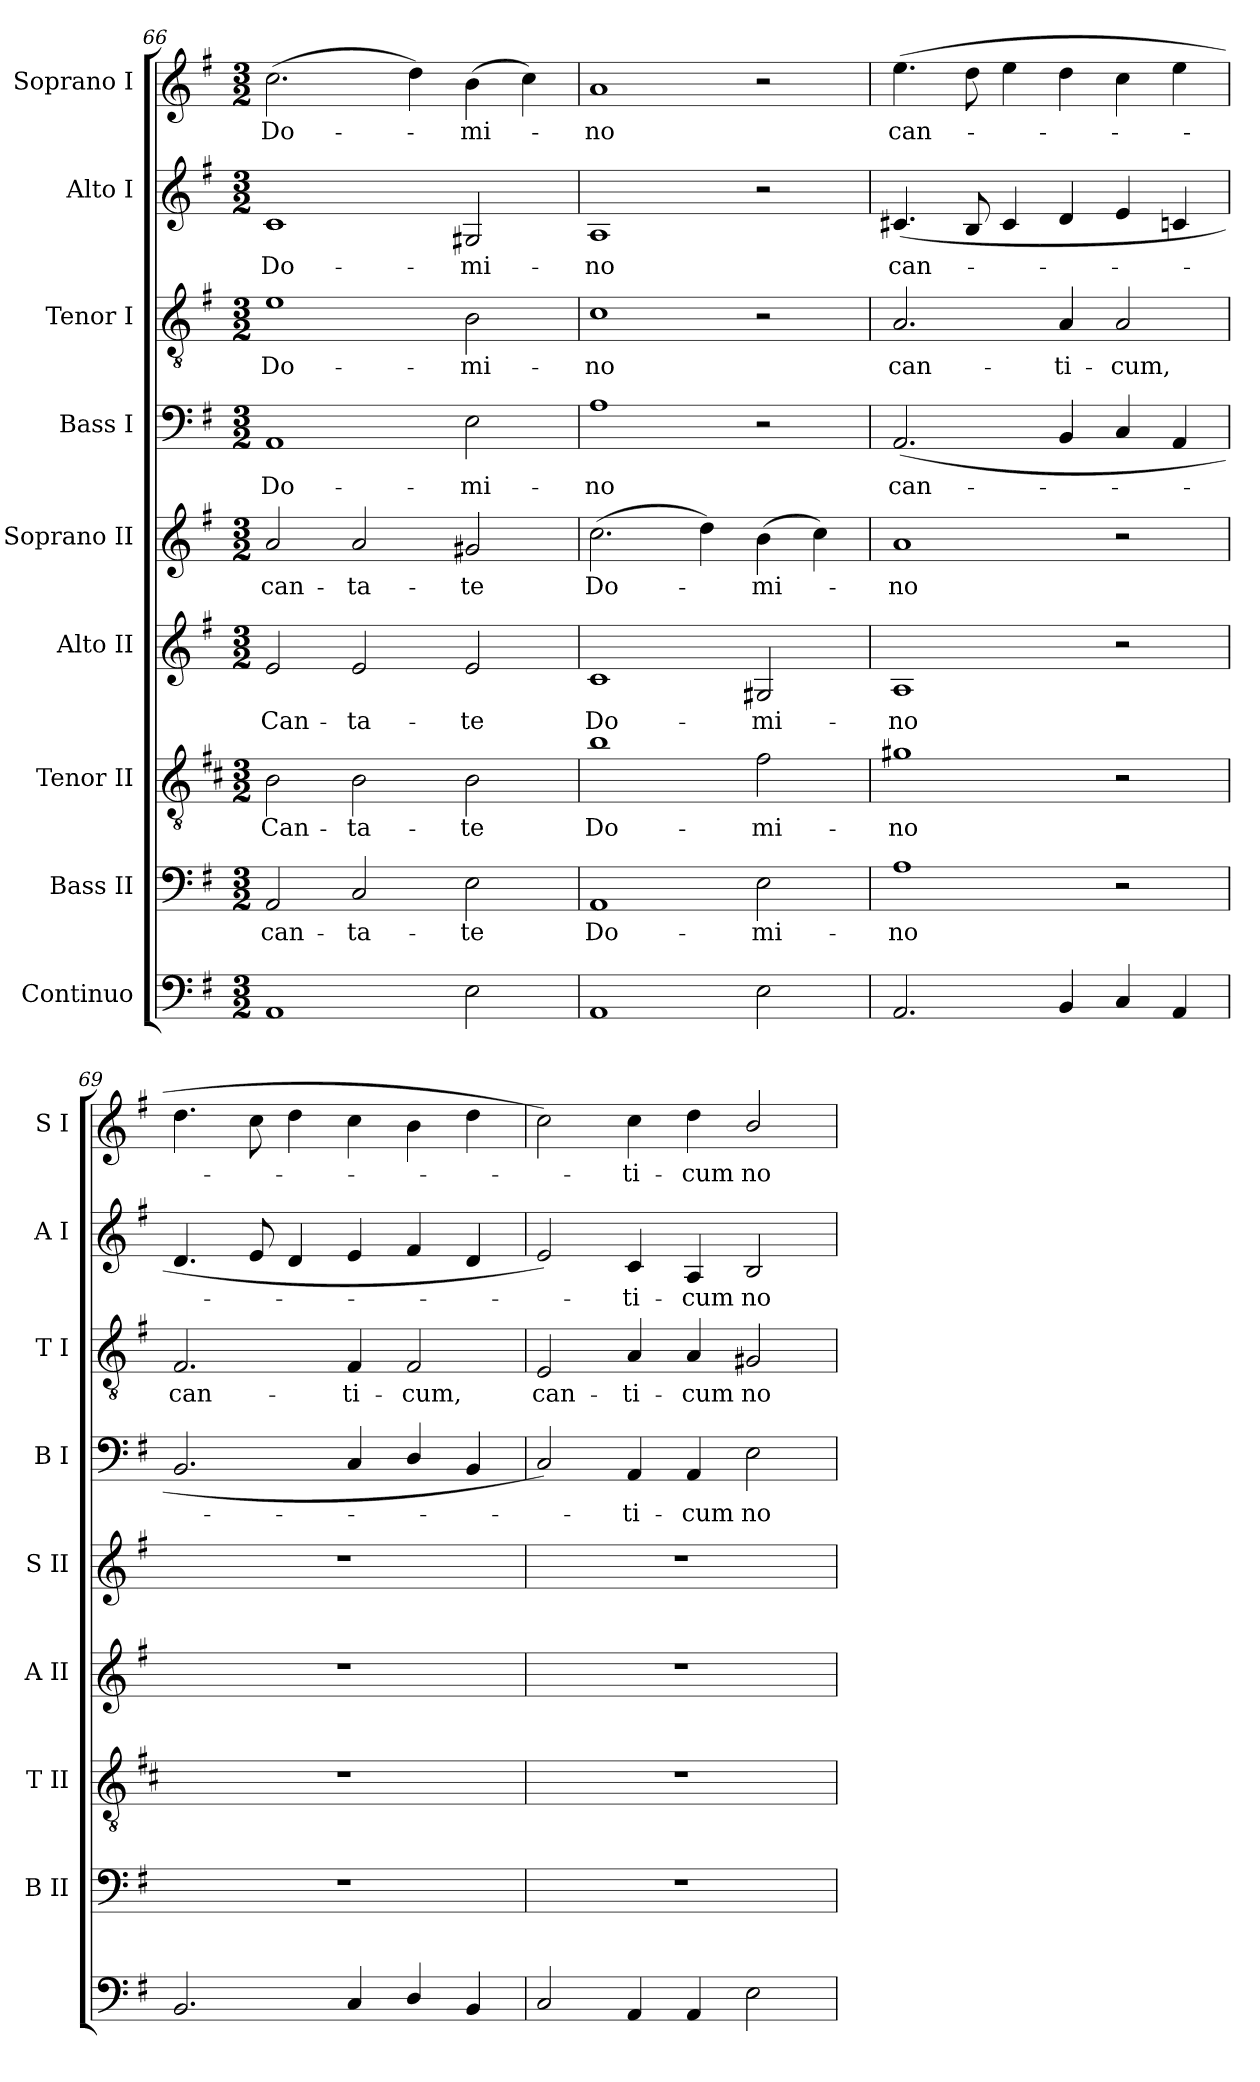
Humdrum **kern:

**kern	**kern	**text	**kern	**text	**kern	**text	**kern	**text	**kern	**text	**kern	**text	**kern	**text	**kern	**text
*part9	*part8	*part8	*part7	*part7	*part6	*part6	*part5	*part5	*part4	*part4	*part3	*part3	*part2	*part2	*part1	*part1
*staff9	*staff8	*staff8	*staff7	*staff7	*staff6	*staff6	*staff5	*staff5	*staff4	*staff4	*staff3	*staff3	*staff2	*staff2	*staff1	*staff1
*I"Continuo	*I"Bass II	*	*I"Tenor II	*	*I"Alto II	*	*I"Soprano II	*	*I"Bass I	*	*I"Tenor I	*	*I"Alto I	*	*I"Soprano I	*
*	*I'B II	*	*I'T II	*	*I'A II	*	*I'S II	*	*I'B I	*	*I'T I	*	*I'A I	*	*I'S I	*
*clefF4	*clefF4	*	*clefGv2	*	*clefG2	*	*clefG2	*	*clefF4	*	*clefGv2	*	*clefG2	*	*clefG2	*
*	*	*	*ITrd4c7	*	*	*	*	*	*	*	*	*	*	*	*	*
*k[f#]	*k[f#]	*	*k[f#]	*	*k[f#]	*	*k[f#]	*	*k[f#]	*	*k[f#]	*	*k[f#]	*	*k[f#]	*
*G:	*G:	*	*G:	*	*G:	*	*G:	*	*G:	*	*G:	*	*G:	*	*G:	*
*M3/2	*M3/2	*	*M3/2	*	*M3/2	*	*M3/2	*	*M3/2	*	*M3/2	*	*M3/2	*	*M3/2	*
=66	=66	=66	=66	=66	=66	=66	=66	=66	=66	=66	=66	=66	=66	=66	=66	=66
!	!	!LO:LY:b	!	!LO:LY:b	!	!LO:LY:b	!	!LO:LY:b	!	!LO:LY:b	!	!LO:LY:b	!	!LO:LY:b	!	!LO:LY:b
1AA	2AA	can-	2E	Can-	2e	Can-	2a	can-	1AA	Do-	1e	Do-	1c	Do-	(>2.cc	Do-
!	!	!LO:LY:b	!	!LO:LY:b	!	!LO:LY:b	!	!LO:LY:b	!	!	!	!	!	!	!	!
.	2C	-ta-	2E	-ta-	2e	-ta-	2a	-ta-	.	.	.	.	.	.	.	.
.	.	.	.	.	.	.	.	.	.	.	.	.	.	.	4dd)	.
!	!	!LO:LY:b	!	!LO:LY:b	!	!LO:LY:b	!	!LO:LY:b	!	!LO:LY:b	!	!LO:LY:b	!	!LO:LY:b	!	!LO:LY:b
2E	2E	-te	2E	-te	2e	-te	2g#X	-te	2E	-mi-	2B	-mi-	2G#X	-mi-	(>4b	mi-
.	.	.	.	.	.	.	.	.	.	.	.	.	.	.	4cc)	.
=67	=67	=67	=67	=67	=67	=67	=67	=67	=67	=67	=67	=67	=67	=67	=67	=67
!	!	!LO:LY:b	!	!LO:LY:b	!	!LO:LY:b	!	!LO:LY:b	!	!LO:LY:b	!	!LO:LY:b	!	!LO:LY:b	!	!LO:LY:b
1AA	1AA	Do-	1e	Do-	1c	Do-	(>2.cc	Do-	1A	-no	1c	-no	1A	-no	1a	no
.	.	.	.	.	.	.	4dd)	.	.	.	.	.	.	.	.	.
!	!	!LO:LY:b	!	!LO:LY:b	!	!LO:LY:b	!	!LO:LY:b	!	!	!	!	!	!	!	!
2E	2E	-mi-	2B	-mi-	2G#X	-mi-	(>4b	mi-	2r	.	2r	.	2r	.	2r	.
.	.	.	.	.	.	.	4cc)	.	.	.	.	.	.	.	.	.
=68	=68	=68	=68	=68	=68	=68	=68	=68	=68	=68	=68	=68	=68	=68	=68	=68
!	!	!LO:LY:b	!	!LO:LY:b	!	!LO:LY:b	!	!LO:LY:b	!	!LO:LY:b	!	!LO:LY:b	!	!LO:LY:b	!	!LO:LY:b
2.AA	1A	-no	1c#X	-no	1A	-no	1a	no	(<2.AA	can-	2.A	can-	(<4.c#X	can-	(>4.ee	can-
.	.	.	.	.	.	.	.	.	.	.	.	.	8B	.	8dd	.
.	.	.	.	.	.	.	.	.	.	.	.	.	4c#	.	4ee	.
!	!	!	!	!	!	!	!	!	!	!	!	!LO:LY:b	!	!	!	!
4BB	.	.	.	.	.	.	.	.	4BB	.	4A	-ti-	4d	.	4dd	.
!	!	!	!	!	!	!	!	!	!	!	!	!LO:LY:b	!	!	!	!
4C	2r	.	2r	.	2r	.	2r	.	4C	.	2A	-cum,	4e	.	4cc	.
4AA	.	.	.	.	.	.	.	.	4AA	.	.	.	4cn	.	4ee	.
=69	=69	=69	=69	=69	=69	=69	=69	=69	=69	=69	=69	=69	=69	=69	=69	=69
!	!LO:N:vis=1	!	!LO:N:vis=1	!	!LO:N:vis=1	!	!LO:N:vis=1	!	!	!	!	!LO:LY:b	!	!	!	!
2.BB	1.r	.	1.r	.	1.r	.	1.r	.	2.BB	.	2.F#	can-	4.d	.	4.dd	.
.	.	.	.	.	.	.	.	.	.	.	.	.	8e	.	8cc	.
.	.	.	.	.	.	.	.	.	.	.	.	.	4d	.	4dd	.
!	!	!	!	!	!	!	!	!	!	!	!	!LO:LY:b	!	!	!	!
4C	.	.	.	.	.	.	.	.	4C	.	4F#	-ti-	4e	.	4cc	.
!	!	!	!	!	!	!	!	!	!	!	!	!LO:LY:b	!	!	!	!
4D/	.	.	.	.	.	.	.	.	4D/	.	2F#	-cum,	4f#	.	4b	.
4BB	.	.	.	.	.	.	.	.	4BB	.	.	.	4d	.	4dd	.
=70	=70	=70	=70	=70	=70	=70	=70	=70	=70	=70	=70	=70	=70	=70	=70	=70
!	!LO:N:vis=1	!	!LO:N:vis=1	!	!LO:N:vis=1	!	!LO:N:vis=1	!	!	!	!	!LO:LY:b	!	!	!	!
2C	1.r	.	1.r	.	1.r	.	1.r	.	2C)	.	2E	can-	2e)	.	2cc)	.
!	!	!	!	!	!	!	!	!	!	!LO:LY:b	!	!LO:LY:b	!	!LO:LY:b	!	!LO:LY:b
4AA	.	.	.	.	.	.	.	.	4AA	ti-	4A	-ti-	4c	ti-	4cc	ti-
!	!	!	!	!	!	!	!	!	!	!LO:LY:b	!	!LO:LY:b	!	!LO:LY:b	!	!LO:LY:b
4AA	.	.	.	.	.	.	.	.	4AA	-cum	4A	-cum	4A	-cum	4dd	-cum
!	!	!	!	!	!	!	!	!	!	!LO:LY:b	!	!LO:LY:b	!	!LO:LY:b	!	!LO:LY:b
2E	.	.	.	.	.	.	.	.	2E	no-	2G#X	no-	2B	no-	2b/	no-
=	=	=	=	=	=	=	=	=	=	=	=	=	=	=	=	=
*-	*-	*-	*-	*-	*-	*-	*-	*-	*-	*-	*-	*-	*-	*-	*-	*-
